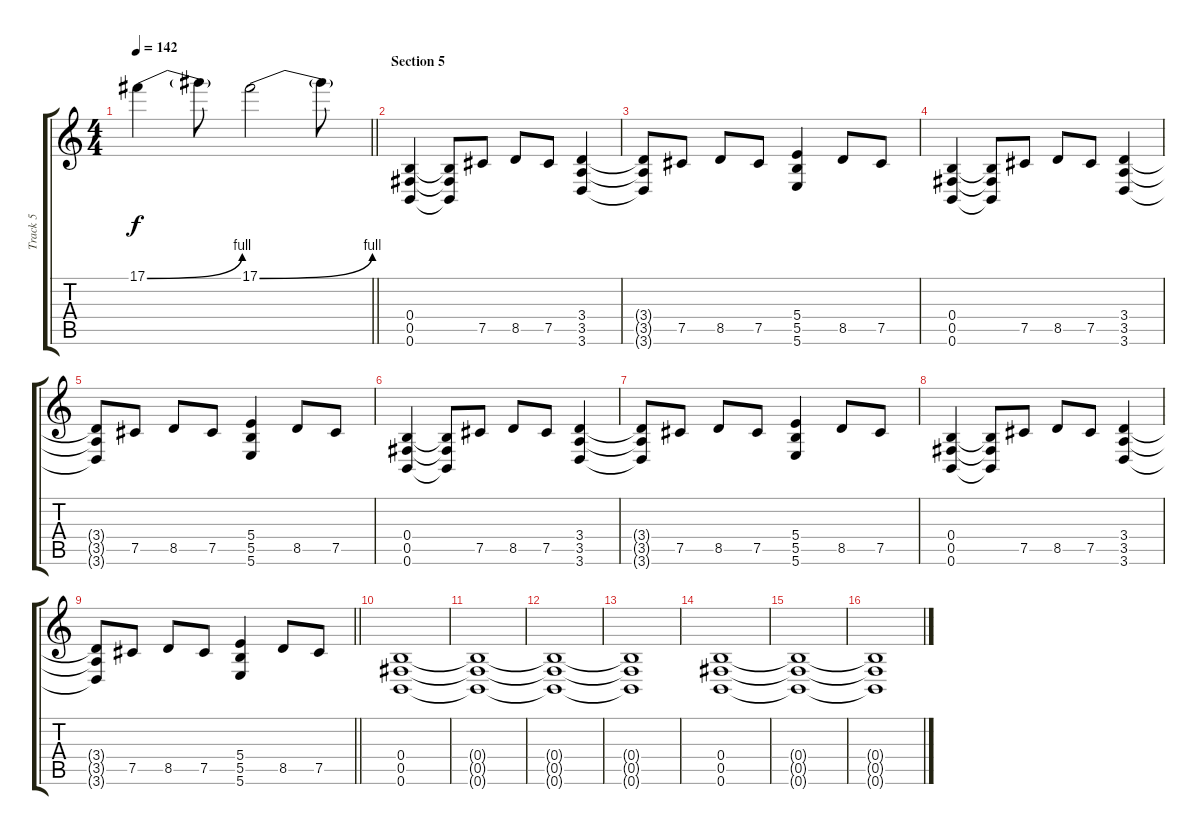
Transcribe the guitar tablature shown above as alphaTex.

\track ("Track 5" "Track 5") {instrument distortionguitar}
\staff {score tabs}
\tuning (Db4 Ab3 E3 B2 Gb2 B1) {hide}
\ts (4 4)
\tempo 142
\clef g2
\barLineRight lightlight
\ks c
17.1{be (bend 0 0 60 4)}.4{dy f} 17.1{t}.8 17.1{be (bend 0 0 60 4)}.2 17.1{t}.8 |
\section ("" "Section 5")
(0.4 0.5 0.6).4 (0.4{t} 0.5{t} 0.6{t}).8 7.5.8 8.5.8 7.5.8 (3.4 3.5 3.6).4 |
(3.4{t} 3.5{t} 3.6{t}).8 7.5.8 8.5.8 7.5.8 (5.4 5.5 5.6).4 8.5.8 7.5.8 |
(0.4 0.5 0.6).4 (0.4{t} 0.5{t} 0.6{t}).8 7.5.8 8.5.8 7.5.8 (3.4 3.5 3.6).4 |
(3.4{t} 3.5{t} 3.6{t}).8 7.5.8 8.5.8 7.5.8 (5.4 5.5 5.6).4 8.5.8 7.5.8 |
(0.4 0.5 0.6).4 (0.4{t} 0.5{t} 0.6{t}).8 7.5.8 8.5.8 7.5.8 (3.4 3.5 3.6).4 |
(3.4{t} 3.5{t} 3.6{t}).8 7.5.8 8.5.8 7.5.8 (5.4 5.5 5.6).4 8.5.8 7.5.8 |
(0.4 0.5 0.6).4 (0.4{t} 0.5{t} 0.6{t}).8 7.5.8 8.5.8 7.5.8 (3.4 3.5 3.6).4 |
\barLineRight lightlight
(3.4{t} 3.5{t} 3.6{t}).8 7.5.8 8.5.8 7.5.8 (5.4 5.5 5.6).4 8.5.8 7.5.8 |
(0.4 0.5 0.6).1 |
(0.4{t} 0.5{t} 0.6{t}).1 |
(0.4{t} 0.5{t} 0.6{t}).1 |
(0.4{t} 0.5{t} 0.6{t}).1 |
(0.4 0.5 0.6).1 |
(0.4{t} 0.5{t} 0.6{t}).1 |
(0.4{t} 0.5{t} 0.6{t}).1
